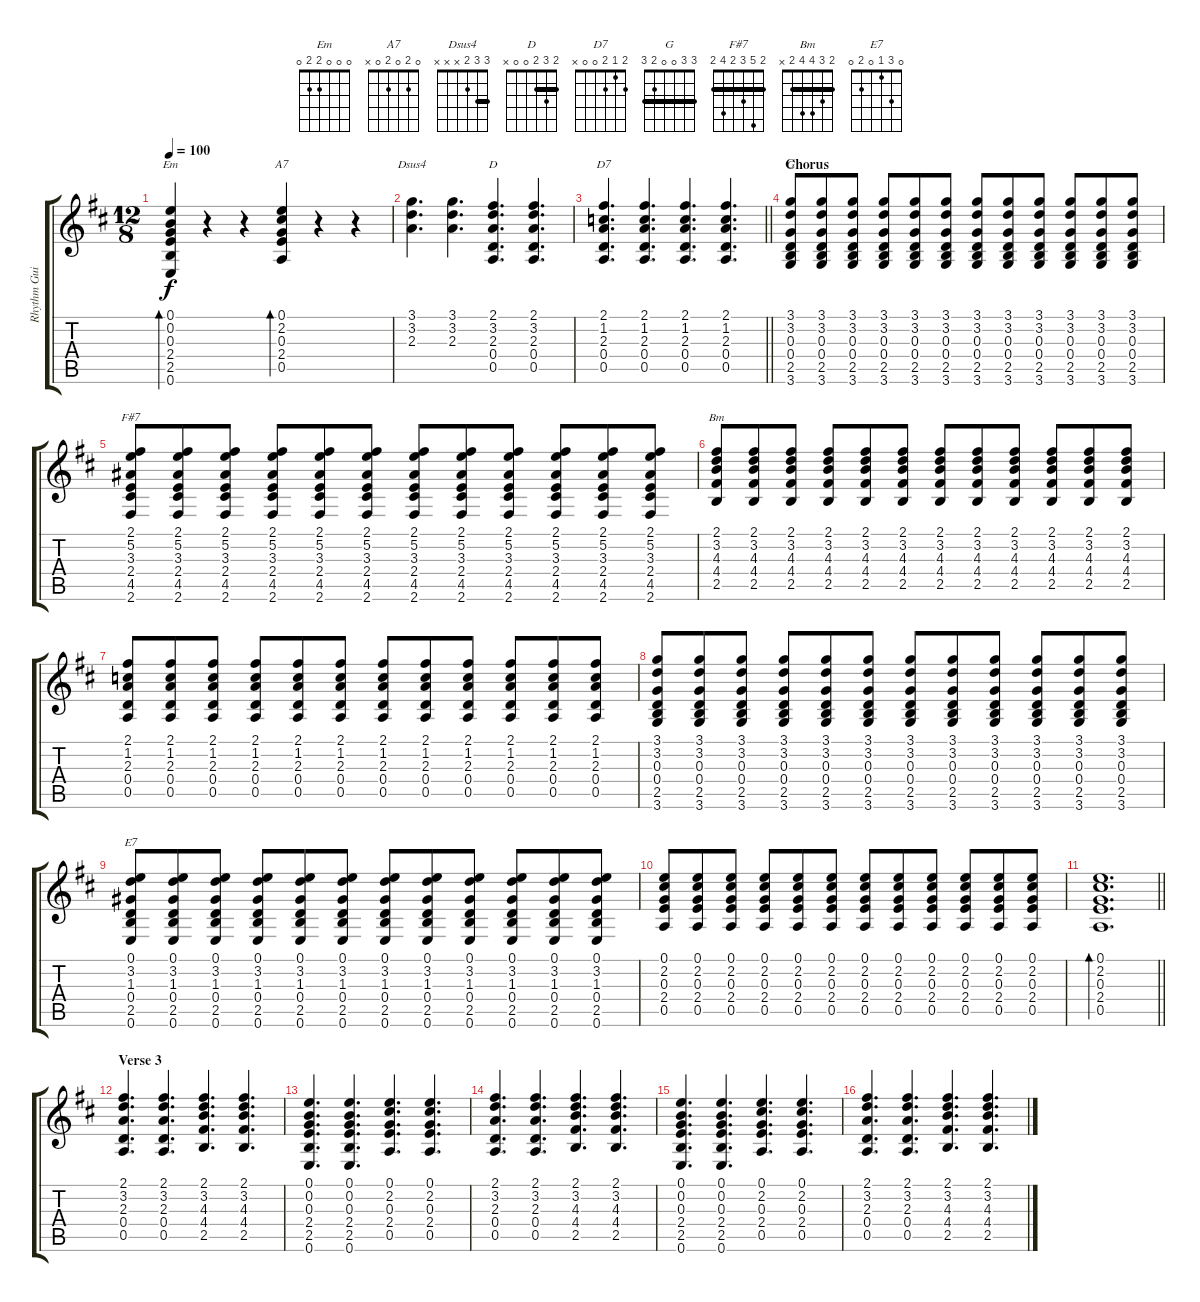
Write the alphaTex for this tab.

\track ("Rhythm Guitar" "Rhythm Gui") {instrument electricguitarclean}
\staff {score tabs}
\tuning (E4 B3 G3 D3 A2 E2) {hide}
\chord ("Em" 0 0 0 2 2 0)
\chord ("A7" 0 2 0 2 0 x)
\chord ("Dsus4" 3 3 2 x x x) {barre 3}
\chord ("D" 2 3 2 0 0 x) {barre 2}
\chord ("D7" 2 1 2 0 0 x)
\chord ("G" 3 3 0 0 2 3) {barre 3}
\chord ("F#7" 2 5 3 2 4 2) {barre 2}
\chord ("Bm" 2 3 4 4 2 x) {barre 2}
\chord ("E7" 0 3 1 0 2 0)
\ts (12 8)
\tempo 100
\clef g2
\ks d
(0.1 0.2 0.3 2.4 2.5 0.6).4{bd 480 ch "Em" dy f} r.4 r.4 (0.1 2.2 0.3 2.4 0.5).4{bd 480 ch "A7"} r.4 r.4 |
(3.1 3.2 2.3).4{d ch "Dsus4"} (3.1 3.2 2.3).4{d} (2.1 3.2 2.3 0.4 0.5).4{d ch "D"} (2.1 3.2 2.3 0.4 0.5).4{d} |
\barLineRight lightlight
(2.1 1.2 2.3 0.4 0.5).4{d ch "D7"} (2.1 1.2 2.3 0.4 0.5).4{d} (2.1 1.2 2.3 0.4 0.5).4{d} (2.1 1.2 2.3 0.4 0.5).4{d} |
\section ("" "Chorus")
(3.1 3.2 0.3 0.4 2.5 3.6).8{ch "G"} (3.1 3.2 0.3 0.4 2.5 3.6).8 (3.1 3.2 0.3 0.4 2.5 3.6).8 (3.1 3.2 0.3 0.4 2.5 3.6).8 (3.1 3.2 0.3 0.4 2.5 3.6).8 (3.1 3.2 0.3 0.4 2.5 3.6).8 (3.1 3.2 0.3 0.4 2.5 3.6).8 (3.1 3.2 0.3 0.4 2.5 3.6).8 (3.1 3.2 0.3 0.4 2.5 3.6).8 (3.1 3.2 0.3 0.4 2.5 3.6).8 (3.1 3.2 0.3 0.4 2.5 3.6).8 (3.1 3.2 0.3 0.4 2.5 3.6).8 |
(2.1 5.2 3.3 2.4 4.5 2.6).8{ch "F#7"} (2.1 5.2 3.3 2.4 4.5 2.6).8 (2.1 5.2 3.3 2.4 4.5 2.6).8 (2.1 5.2 3.3 2.4 4.5 2.6).8 (2.1 5.2 3.3 2.4 4.5 2.6).8 (2.1 5.2 3.3 2.4 4.5 2.6).8 (2.1 5.2 3.3 2.4 4.5 2.6).8 (2.1 5.2 3.3 2.4 4.5 2.6).8 (2.1 5.2 3.3 2.4 4.5 2.6).8 (2.1 5.2 3.3 2.4 4.5 2.6).8 (2.1 5.2 3.3 2.4 4.5 2.6).8 (2.1 5.2 3.3 2.4 4.5 2.6).8 |
(2.1 3.2 4.3 4.4 2.5).8{ch "Bm"} (2.1 3.2 4.3 4.4 2.5).8 (2.1 3.2 4.3 4.4 2.5).8 (2.1 3.2 4.3 4.4 2.5).8 (2.1 3.2 4.3 4.4 2.5).8 (2.1 3.2 4.3 4.4 2.5).8 (2.1 3.2 4.3 4.4 2.5).8 (2.1 3.2 4.3 4.4 2.5).8 (2.1 3.2 4.3 4.4 2.5).8 (2.1 3.2 4.3 4.4 2.5).8 (2.1 3.2 4.3 4.4 2.5).8 (2.1 3.2 4.3 4.4 2.5).8 |
(2.1 1.2 2.3 0.4 0.5).8 (2.1 1.2 2.3 0.4 0.5).8 (2.1 1.2 2.3 0.4 0.5).8 (2.1 1.2 2.3 0.4 0.5).8 (2.1 1.2 2.3 0.4 0.5).8 (2.1 1.2 2.3 0.4 0.5).8 (2.1 1.2 2.3 0.4 0.5).8 (2.1 1.2 2.3 0.4 0.5).8 (2.1 1.2 2.3 0.4 0.5).8 (2.1 1.2 2.3 0.4 0.5).8 (2.1 1.2 2.3 0.4 0.5).8 (2.1 1.2 2.3 0.4 0.5).8 |
(3.1 3.2 0.3 0.4 2.5 3.6).8 (3.1 3.2 0.3 0.4 2.5 3.6).8 (3.1 3.2 0.3 0.4 2.5 3.6).8 (3.1 3.2 0.3 0.4 2.5 3.6).8 (3.1 3.2 0.3 0.4 2.5 3.6).8 (3.1 3.2 0.3 0.4 2.5 3.6).8 (3.1 3.2 0.3 0.4 2.5 3.6).8 (3.1 3.2 0.3 0.4 2.5 3.6).8 (3.1 3.2 0.3 0.4 2.5 3.6).8 (3.1 3.2 0.3 0.4 2.5 3.6).8 (3.1 3.2 0.3 0.4 2.5 3.6).8 (3.1 3.2 0.3 0.4 2.5 3.6).8 |
(0.1 3.2 1.3 0.4 2.5 0.6).8{ch "E7"} (0.1 3.2 1.3 0.4 2.5 0.6).8 (0.1 3.2 1.3 0.4 2.5 0.6).8 (0.1 3.2 1.3 0.4 2.5 0.6).8 (0.1 3.2 1.3 0.4 2.5 0.6).8 (0.1 3.2 1.3 0.4 2.5 0.6).8 (0.1 3.2 1.3 0.4 2.5 0.6).8 (0.1 3.2 1.3 0.4 2.5 0.6).8 (0.1 3.2 1.3 0.4 2.5 0.6).8 (0.1 3.2 1.3 0.4 2.5 0.6).8 (0.1 3.2 1.3 0.4 2.5 0.6).8 (0.1 3.2 1.3 0.4 2.5 0.6).8 |
(0.1 2.2 0.3 2.4 0.5).8 (0.1 2.2 0.3 2.4 0.5).8 (0.1 2.2 0.3 2.4 0.5).8 (0.1 2.2 0.3 2.4 0.5).8 (0.1 2.2 0.3 2.4 0.5).8 (0.1 2.2 0.3 2.4 0.5).8 (0.1 2.2 0.3 2.4 0.5).8 (0.1 2.2 0.3 2.4 0.5).8 (0.1 2.2 0.3 2.4 0.5).8 (0.1 2.2 0.3 2.4 0.5).8 (0.1 2.2 0.3 2.4 0.5).8 (0.1 2.2 0.3 2.4 0.5).8 |
\barLineRight lightlight
(0.1 2.2 0.3 2.4 0.5).1{d bd 480} |
\section ("" "Verse 3")
(2.1 3.2 2.3 0.4 0.5).4{d} (2.1 3.2 2.3 0.4 0.5).4{d} (2.1 3.2 4.3 4.4 2.5).4{d} (2.1 3.2 4.3 4.4 2.5).4{d} |
(0.1 0.2 0.3 2.4 2.5 0.6).4{d} (0.1 0.2 0.3 2.4 2.5 0.6).4{d} (0.1 2.2 0.3 2.4 0.5).4{d} (0.1 2.2 0.3 2.4 0.5).4{d} |
(2.1 3.2 2.3 0.4 0.5).4{d} (2.1 3.2 2.3 0.4 0.5).4{d} (2.1 3.2 4.3 4.4 2.5).4{d} (2.1 3.2 4.3 4.4 2.5).4{d} |
(0.1 0.2 0.3 2.4 2.5 0.6).4{d} (0.1 0.2 0.3 2.4 2.5 0.6).4{d} (0.1 2.2 0.3 2.4 0.5).4{d} (0.1 2.2 0.3 2.4 0.5).4{d} |
(2.1 3.2 2.3 0.4 0.5).4{d} (2.1 3.2 2.3 0.4 0.5).4{d} (2.1 3.2 4.3 4.4 2.5).4{d} (2.1 3.2 4.3 4.4 2.5).4{d}
